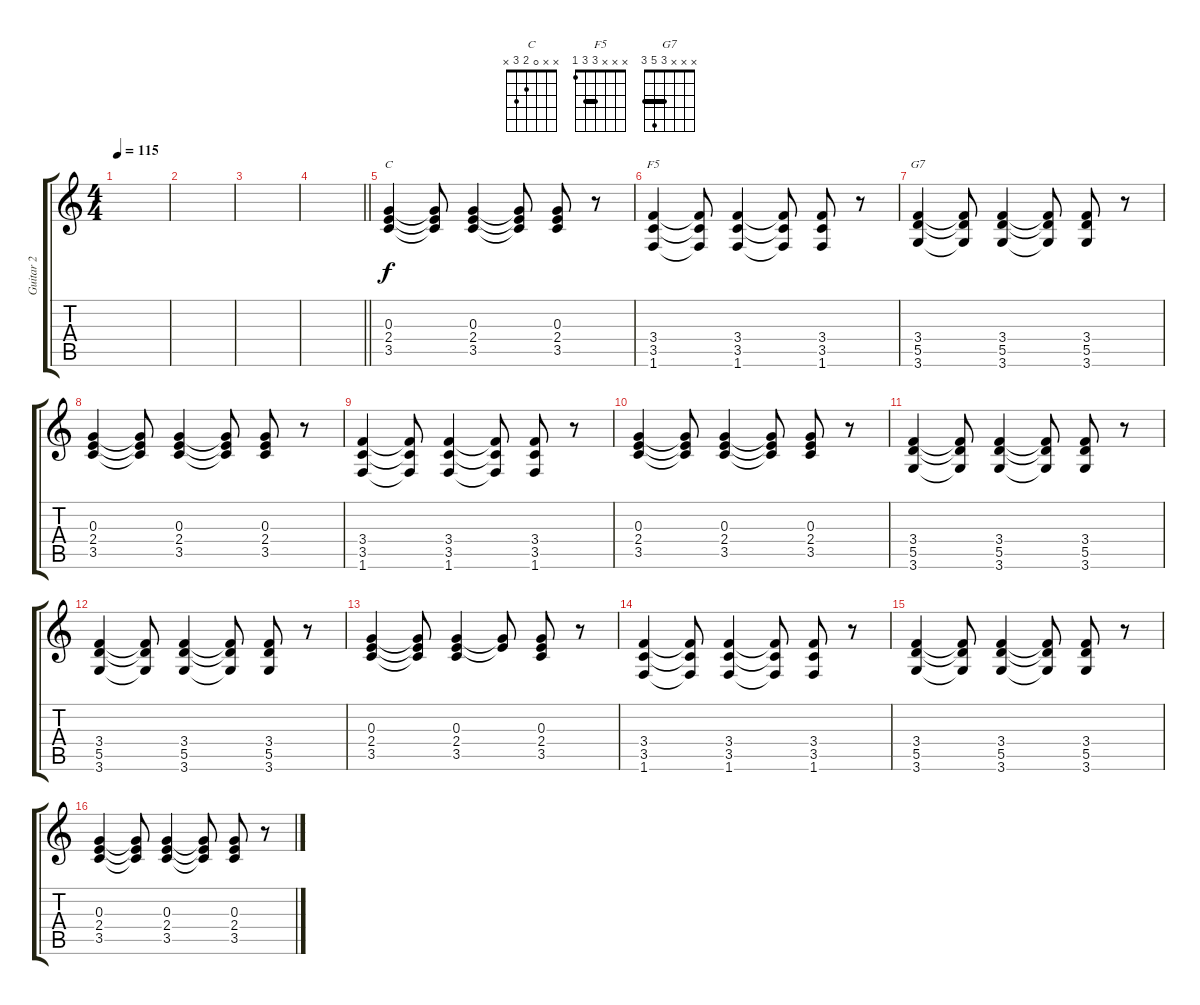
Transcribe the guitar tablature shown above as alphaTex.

\track ("Guitar 2" "Guitar 2") {instrument acousticguitarnylon}
\staff {score tabs}
\tuning (E4 B3 G3 D3 A2 E2) {hide}
\chord ("C" x x 0 2 3 x)
\chord ("F5" x x x 3 3 1) {barre 3}
\chord ("G7" x x x 3 5 3) {barre 3}
\ts (4 4)
\tempo 115
\clef g2
\ks c
|
|
|
\barLineRight lightlight
|
(0.3 2.4 3.5).4{ch "C"} (0.3{t} 2.4{t} 3.5{t}).8 (0.3 2.4 3.5).4 (0.3{t} 2.4{t} 3.5{t}).8 (0.3 2.4 3.5).8 r.8 |
(3.4 3.5 1.6).4{ch "F5"} (3.4{t} 3.5{t} 1.6{t}).8 (3.4 3.5 1.6).4 (3.4{t} 3.5{t} 1.6{t}).8 (3.4 3.5 1.6).8 r.8 |
(3.4 5.5 3.6).4{ch "G7"} (3.4{t} 5.5{t} 3.6{t}).8 (3.4 5.5 3.6).4 (3.4{t} 5.5{t} 3.6{t}).8 (3.4 5.5 3.6).8 r.8 |
(0.3 2.4 3.5).4 (0.3{t} 2.4{t} 3.5{t}).8 (0.3 2.4 3.5).4 (0.3{t} 2.4{t} 3.5{t}).8 (0.3 2.4 3.5).8 r.8 |
(3.4 3.5 1.6).4 (3.4{t} 3.5{t} 1.6{t}).8 (3.4 3.5 1.6).4 (3.4{t} 3.5{t} 1.6{t}).8 (3.4 3.5 1.6).8 r.8 |
(0.3 2.4 3.5).4 (0.3{t} 2.4{t} 3.5{t}).8 (0.3 2.4 3.5).4 (0.3{t} 2.4{t} 3.5{t}).8 (0.3 2.4 3.5).8 r.8 |
(3.4 5.5 3.6).4 (3.4{t} 5.5{t} 3.6{t}).8 (3.4 5.5 3.6).4 (3.4{t} 5.5{t} 3.6{t}).8 (3.4 5.5 3.6).8 r.8 |
(3.4 5.5 3.6).4 (3.4{t} 5.5{t} 3.6{t}).8 (3.4 5.5 3.6).4 (3.4{t} 5.5{t} 3.6{t}).8 (3.4 5.5 3.6).8 r.8 |
(0.3 2.4 3.5).4 (0.3{t} 2.4{t} 3.5{t}).8 (0.3 2.4 3.5).4 (0.3{t} 2.4{t}).8 (0.3 2.4 3.5).8 r.8 |
(3.4 3.5 1.6).4 (3.4{t} 3.5{t} 1.6{t}).8 (3.4 3.5 1.6).4 (3.4{t} 3.5{t} 1.6{t}).8 (3.4 3.5 1.6).8 r.8 |
(3.4 5.5 3.6).4 (3.4{t} 5.5{t} 3.6{t}).8 (3.4 5.5 3.6).4 (3.4{t} 5.5{t} 3.6{t}).8 (3.4 5.5 3.6).8 r.8 |
(0.3 2.4 3.5).4 (0.3{t} 2.4{t} 3.5{t}).8 (0.3 2.4 3.5).4 (0.3{t} 2.4{t} 3.5{t}).8 (0.3 2.4 3.5).8 r.8
